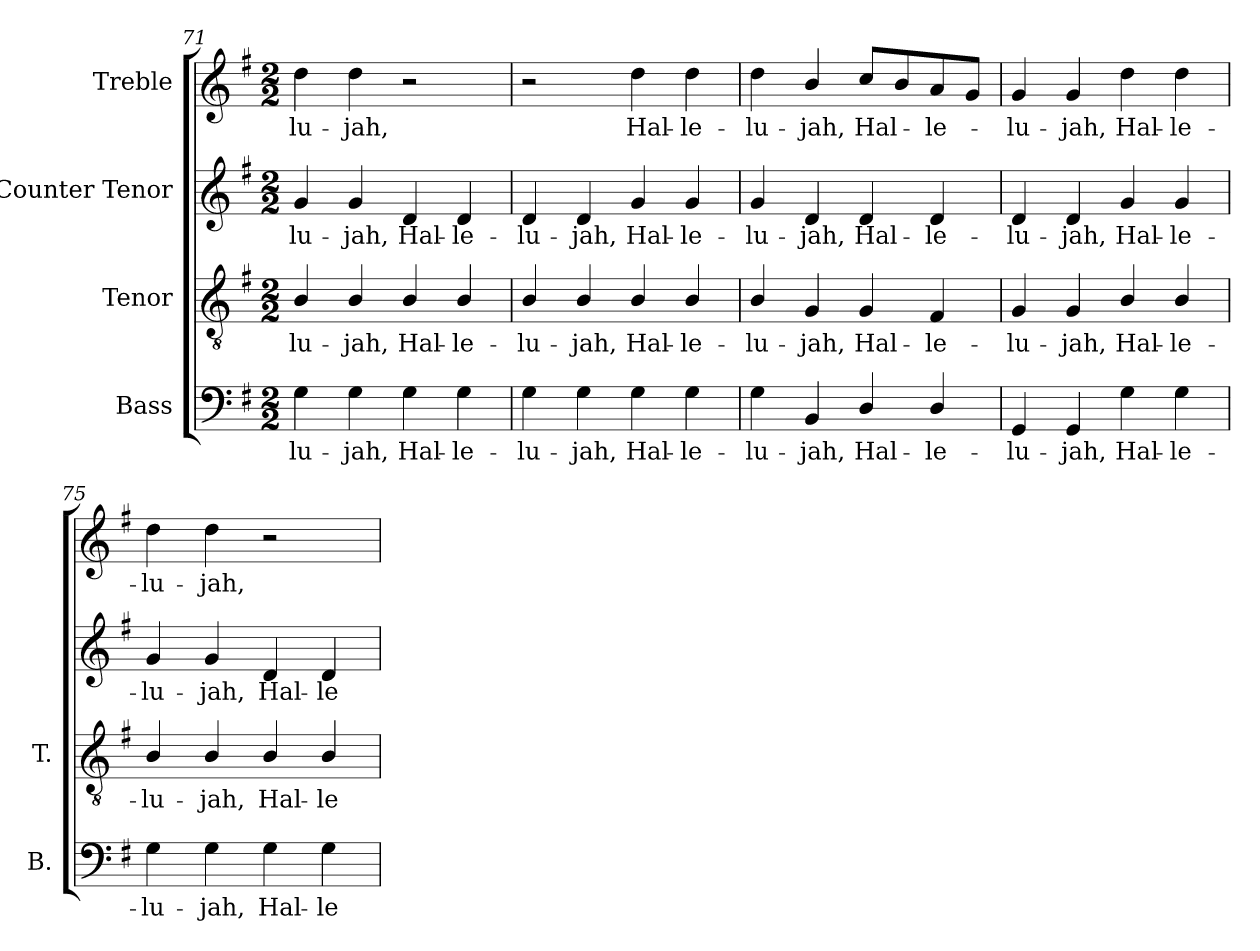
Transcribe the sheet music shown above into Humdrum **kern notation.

**kern	**text	**kern	**text	**kern	**text	**kern	**text
*part4	*part4	*part3	*part3	*part2	*part2	*part1	*part1
*staff4	*staff4	*staff3	*staff3	*staff2	*staff2	*staff1	*staff1
*I"Bass	*	*I"Tenor	*	*I"Counter Tenor	*	*I"Treble	*
*I'B.	*	*I'T.	*	*	*	*	*
*clefF4	*	*clefGv2	*	*clefG2	*	*clefG2	*
*	*	*ITrd7c12	*	*	*	*	*
*k[f#]	*	*k[f#]	*	*k[f#]	*	*k[f#]	*
*G:	*	*G:	*	*G:	*	*G:	*
*M2/2	*	*M2/2	*	*M2/2	*	*M2/2	*
=71	=71	=71	=71	=71	=71	=71	=71
!	!LO:LY:b:color=#000000	!	!	!	!	!	!
!	!	!	!LO:LY:b:color=#000000	!	!	!	!
!	!	!	!	!	!LO:LY:b:color=#000000	!	!
!	!	!	!	!	!	!	!LO:LY:b:color=#000000
4Gi\	-lu-	4BBi/	-lu-	4gi/	-lu-	4ddi\	-lu-
!	!LO:LY:b:color=#000000	!	!	!	!	!	!
!	!	!	!LO:LY:b:color=#000000	!	!	!	!
!	!	!	!	!	!LO:LY:b:color=#000000	!	!
!	!	!	!	!	!	!	!LO:LY:b:color=#000000
4Gi\	-jah,	4BBi/	-jah,	4gi/	-jah,	4ddi\	-jah,
!	!LO:LY:b:color=#000000	!	!	!	!	!	!
!	!	!	!LO:LY:b:color=#000000	!	!	!	!
!	!	!	!	!	!LO:LY:b:color=#000000	!	!
4Gi\	Hal-	4BBi/	Hal-	4di/	Hal-	2r	.
!	!LO:LY:b:color=#000000	!	!	!	!	!	!
!	!	!	!LO:LY:b:color=#000000	!	!	!	!
!	!	!	!	!	!LO:LY:b:color=#000000	!	!
4Gi\	-le-	4BBi/	-le-	4di/	-le-	.	.
!!LO:LB:g=z
=72	=72	=72	=72	=72	=72	=72	=72
!	!LO:LY:b:color=#000000	!	!	!	!	!	!
!	!	!	!LO:LY:b:color=#000000	!	!	!	!
!	!	!	!	!	!LO:LY:b:color=#000000	!	!
4Gi\	-lu-	4BBi/	-lu-	4di/	-lu-	2r	.
!	!LO:LY:b:color=#000000	!	!	!	!	!	!
!	!	!	!LO:LY:b:color=#000000	!	!	!	!
!	!	!	!	!	!LO:LY:b:color=#000000	!	!
4Gi\	-jah,	4BBi/	-jah,	4di/	-jah,	.	.
!	!LO:LY:b:color=#000000	!	!	!	!	!	!
!	!	!	!LO:LY:b:color=#000000	!	!	!	!
!	!	!	!	!	!LO:LY:b:color=#000000	!	!
!	!	!	!	!	!	!	!LO:LY:b:color=#000000
4Gi\	Hal-	4BBi/	Hal-	4gi/	Hal-	4ddi\	Hal-
!	!LO:LY:b:color=#000000	!	!	!	!	!	!
!	!	!	!LO:LY:b:color=#000000	!	!	!	!
!	!	!	!	!	!LO:LY:b:color=#000000	!	!
!	!	!	!	!	!	!	!LO:LY:b:color=#000000
4Gi\	-le-	4BBi/	-le-	4gi/	-le-	4ddi\	-le-
=73	=73	=73	=73	=73	=73	=73	=73
!	!LO:LY:b:color=#000000	!	!	!	!	!	!
!	!	!	!LO:LY:b:color=#000000	!	!	!	!
!	!	!	!	!	!LO:LY:b:color=#000000	!	!
!	!	!	!	!	!	!	!LO:LY:b:color=#000000
4Gi\	-lu-	4BBi/	-lu-	4gi/	-lu-	4ddi\	-lu-
!	!LO:LY:b:color=#000000	!	!	!	!	!	!
!	!	!	!LO:LY:b:color=#000000	!	!	!	!
!	!	!	!	!	!LO:LY:b:color=#000000	!	!
!	!	!	!	!	!	!	!LO:LY:b:color=#000000
4BBi/	-jah,	4GGi/	-jah,	4di/	-jah,	4bi/	-jah,
!	!LO:LY:b:color=#000000	!	!	!	!	!	!
!	!	!	!LO:LY:b:color=#000000	!	!	!	!
!	!	!	!	!	!LO:LY:b:color=#000000	!	!
!	!	!	!	!	!	!	!LO:LY:b:color=#000000
4Di/	Hal-	4GGi/	Hal-	4di/	Hal-	8cci/L	Hal-
.	.	.	.	.	.	8bi/	.
!	!LO:LY:b:color=#000000	!	!	!	!	!	!
!	!	!	!LO:LY:b:color=#000000	!	!	!	!
!	!	!	!	!	!LO:LY:b:color=#000000	!	!
!	!	!	!	!	!	!	!LO:LY:b:color=#000000
4Di/	-le-	4FF#i/	-le-	4di/	-le-	8ai/	-le-
.	.	.	.	.	.	8gi/J	.
=74	=74	=74	=74	=74	=74	=74	=74
!	!LO:LY:b:color=#000000	!	!	!	!	!	!
!	!	!	!LO:LY:b:color=#000000	!	!	!	!
!	!	!	!	!	!LO:LY:b:color=#000000	!	!
!	!	!	!	!	!	!	!LO:LY:b:color=#000000
4GGi/	-lu-	4GGi/	-lu-	4di/	-lu-	4gi/	-lu-
!	!LO:LY:b:color=#000000	!	!	!	!	!	!
!	!	!	!LO:LY:b:color=#000000	!	!	!	!
!	!	!	!	!	!LO:LY:b:color=#000000	!	!
!	!	!	!	!	!	!	!LO:LY:b:color=#000000
4GGi/	-jah,	4GGi/	-jah,	4di/	-jah,	4gi/	-jah,
!	!LO:LY:b:color=#000000	!	!	!	!	!	!
!	!	!	!LO:LY:b:color=#000000	!	!	!	!
!	!	!	!	!	!LO:LY:b:color=#000000	!	!
!	!	!	!	!	!	!	!LO:LY:b:color=#000000
4Gi\	Hal-	4BBi/	Hal-	4gi/	Hal-	4ddi\	Hal-
!	!LO:LY:b:color=#000000	!	!	!	!	!	!
!	!	!	!LO:LY:b:color=#000000	!	!	!	!
!	!	!	!	!	!LO:LY:b:color=#000000	!	!
!	!	!	!	!	!	!	!LO:LY:b:color=#000000
4Gi\	-le-	4BBi/	-le-	4gi/	-le-	4ddi\	-le-
!!LO:LB:g=z
=75	=75	=75	=75	=75	=75	=75	=75
!	!LO:LY:b:color=#000000	!	!	!	!	!	!
!	!	!	!LO:LY:b:color=#000000	!	!	!	!
!	!	!	!	!	!LO:LY:b:color=#000000	!	!
!	!	!	!	!	!	!	!LO:LY:b:color=#000000
4Gi\	-lu-	4BBi/	-lu-	4gi/	-lu-	4ddi\	-lu-
!	!LO:LY:b:color=#000000	!	!	!	!	!	!
!	!	!	!LO:LY:b:color=#000000	!	!	!	!
!	!	!	!	!	!LO:LY:b:color=#000000	!	!
!	!	!	!	!	!	!	!LO:LY:b:color=#000000
4Gi\	-jah,	4BBi/	-jah,	4gi/	-jah,	4ddi\	-jah,
!	!LO:LY:b:color=#000000	!	!	!	!	!	!
!	!	!	!LO:LY:b:color=#000000	!	!	!	!
!	!	!	!	!	!LO:LY:b:color=#000000	!	!
4Gi\	Hal-	4BBi/	Hal-	4di/	Hal-	2r	.
!	!LO:LY:b:color=#000000	!	!	!	!	!	!
!	!	!	!LO:LY:b:color=#000000	!	!	!	!
!	!	!	!	!	!LO:LY:b:color=#000000	!	!
4Gi\	-le-	4BBi/	-le-	4di/	-le-	.	.
=	=	=	=	=	=	=	=
*-	*-	*-	*-	*-	*-	*-	*-
